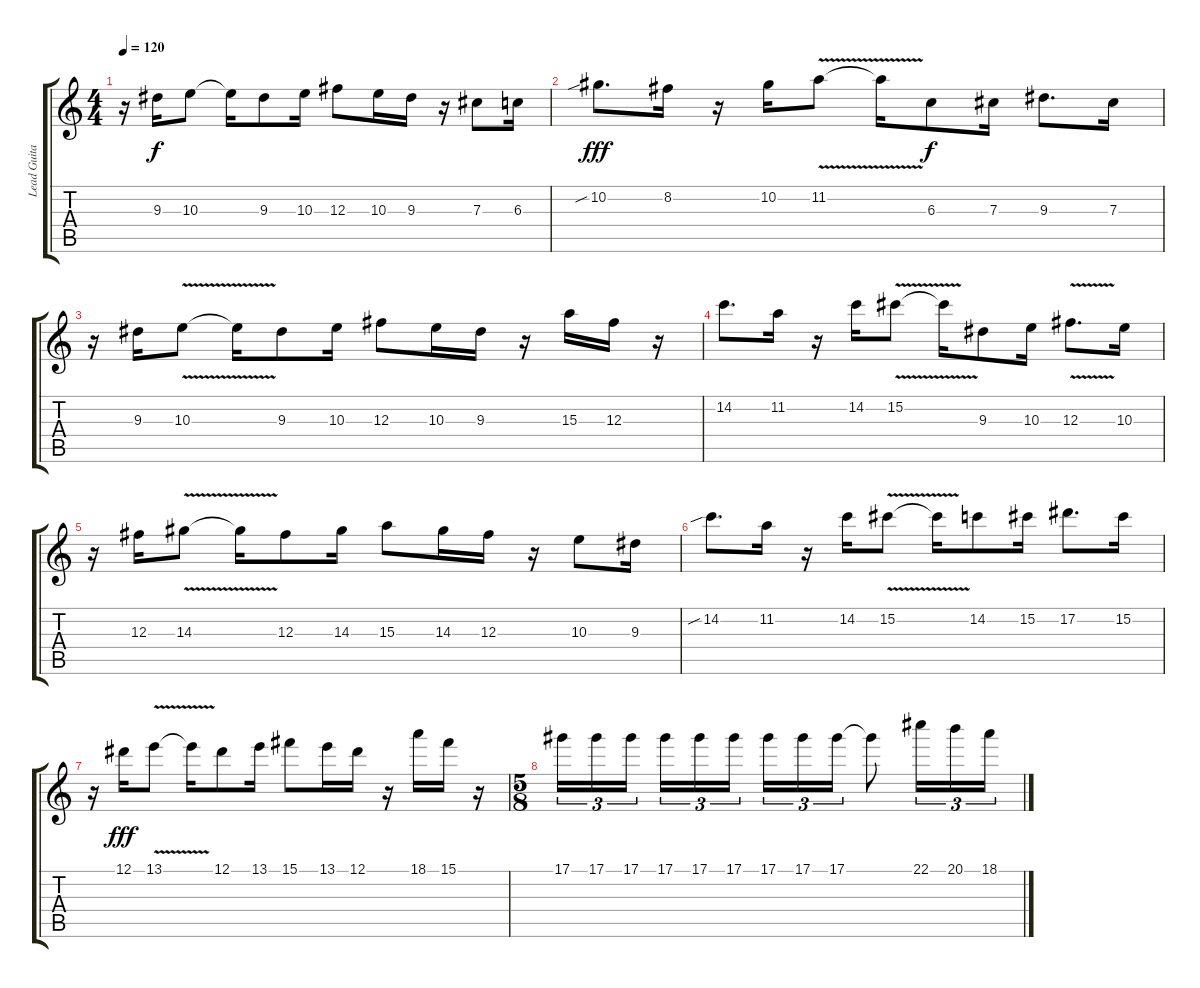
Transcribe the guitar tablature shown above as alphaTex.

\track ("Lead Guitar" "Lead Guita") {instrument distortionguitar}
\staff {score tabs}
\tuning (Eb4 Bb3 Gb3 Db3 Ab2 Eb2) {hide}
\ts (4 4)
\tempo 120
\clef g2
\ks c
r.16{dy f} 9.3.16 10.3.8 10.3{t}.16 9.3.8 10.3.16 12.3.8 10.3.16 9.3.16 r.16 7.3.8 6.3.16 |
10.2{sib}.8{d dy fff} 8.2.16 r.16 10.2.16 11.2{v}.8 11.2{t}.16 6.3.8{dy f} 7.3.16 9.3.8{d} 7.3.16 |
r.16 9.3.16 10.3{v}.8 10.3{t}.16 9.3.8 10.3.16 12.3.8 10.3.16 9.3.16 r.16 15.3.16 12.3.16 r.16 |
14.2.8{d} 11.2.16 r.16 14.2.16 15.2{v}.8 15.2{t}.16 9.3.8 10.3.16 12.3{v}.8{d} 10.3.16 |
r.16 12.3.16 14.3{v}.8 14.3{t}.16 12.3.8 14.3.16 15.3.8 14.3.16 12.3.16 r.16 10.3.8 9.3.16 |
14.2{sib}.8{d} 11.2.16 r.16 14.2.16 15.2{v}.8 15.2{t}.16 14.2.8 15.2.16 17.2.8{d} 15.2.16 |
r.16 12.1.16{dy fff} 13.1{v}.8 13.1{t}.16 12.1.8 13.1.16 15.1.8 13.1.16 12.1.16 r.16 18.1.16 15.1.16 r.16 |
\ts (5 8)
17.1.16{tu (3 2)} 17.1.16{tu (3 2)} 17.1.16{tu (3 2)} 17.1.16{tu (3 2)} 17.1.16{tu (3 2)} 17.1.16{tu (3 2)} 17.1.16{tu (3 2)} 17.1.16{tu (3 2)} 17.1.16{tu (3 2)} 17.1{t}.8 22.1.16{tu (3 2)} 20.1.16{tu (3 2)} 18.1.16{tu (3 2)}
